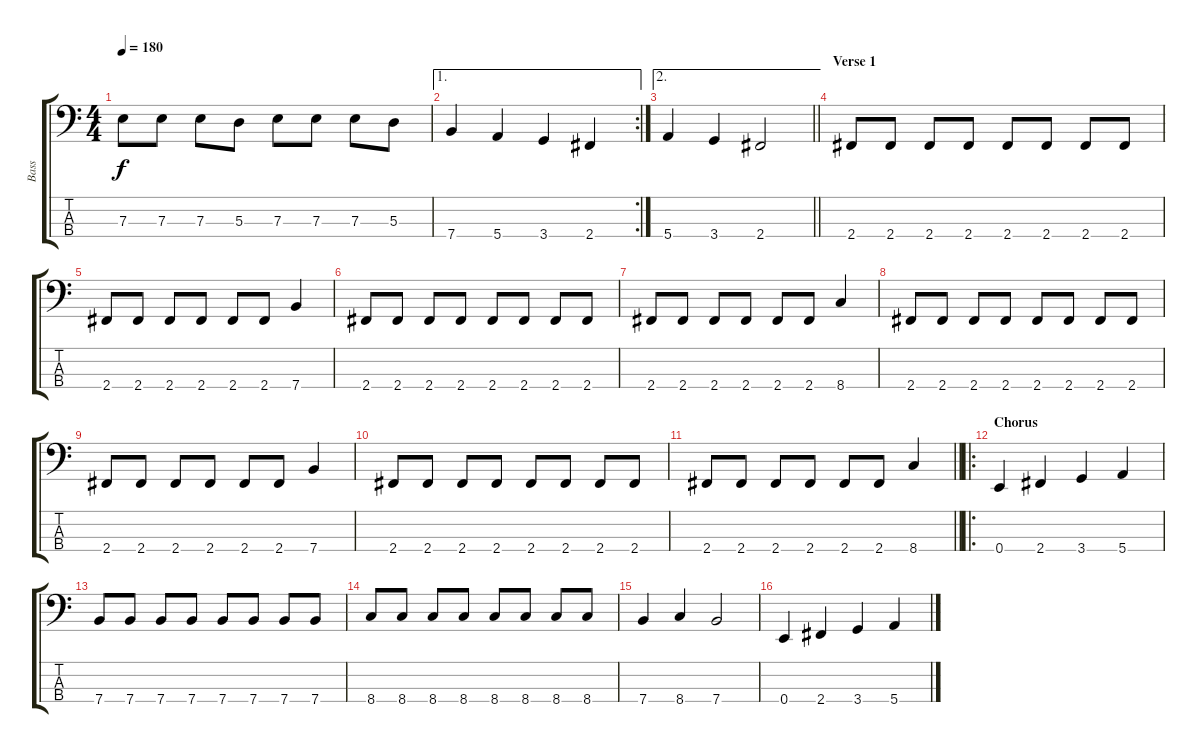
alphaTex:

\track ("Bass" "Bass") {instrument electricbassfinger}
\staff {score tabs}
\tuning (G2 D2 A1 E1) {hide}
\ts (4 4)
\tempo 180
\clef f4
\ks c
7.3.8{dy f} 7.3.8 7.3.8 5.3.8 7.3.8 7.3.8 7.3.8 5.3.8 |
\ae 1
\rc 2
7.4.4 5.4.4 3.4.4 2.4.4 |
\ae 2
\barLineRight lightlight
5.4.4 3.4.4 2.4.2 |
\section ("" "Verse 1")
2.4.8 2.4.8 2.4.8 2.4.8 2.4.8 2.4.8 2.4.8 2.4.8 |
2.4.8 2.4.8 2.4.8 2.4.8 2.4.8 2.4.8 7.4.4 |
2.4.8 2.4.8 2.4.8 2.4.8 2.4.8 2.4.8 2.4.8 2.4.8 |
2.4.8 2.4.8 2.4.8 2.4.8 2.4.8 2.4.8 8.4.4 |
2.4.8 2.4.8 2.4.8 2.4.8 2.4.8 2.4.8 2.4.8 2.4.8 |
2.4.8 2.4.8 2.4.8 2.4.8 2.4.8 2.4.8 7.4.4 |
2.4.8 2.4.8 2.4.8 2.4.8 2.4.8 2.4.8 2.4.8 2.4.8 |
\barLineRight lightlight
2.4.8 2.4.8 2.4.8 2.4.8 2.4.8 2.4.8 8.4.4 |
\ro
\section ("" "Chorus")
0.4.4 2.4.4 3.4.4 5.4.4 |
7.4.8 7.4.8 7.4.8 7.4.8 7.4.8 7.4.8 7.4.8 7.4.8 |
8.4.8 8.4.8 8.4.8 8.4.8 8.4.8 8.4.8 8.4.8 8.4.8 |
7.4.4 8.4.4 7.4.2 |
0.4.4 2.4.4 3.4.4 5.4.4
